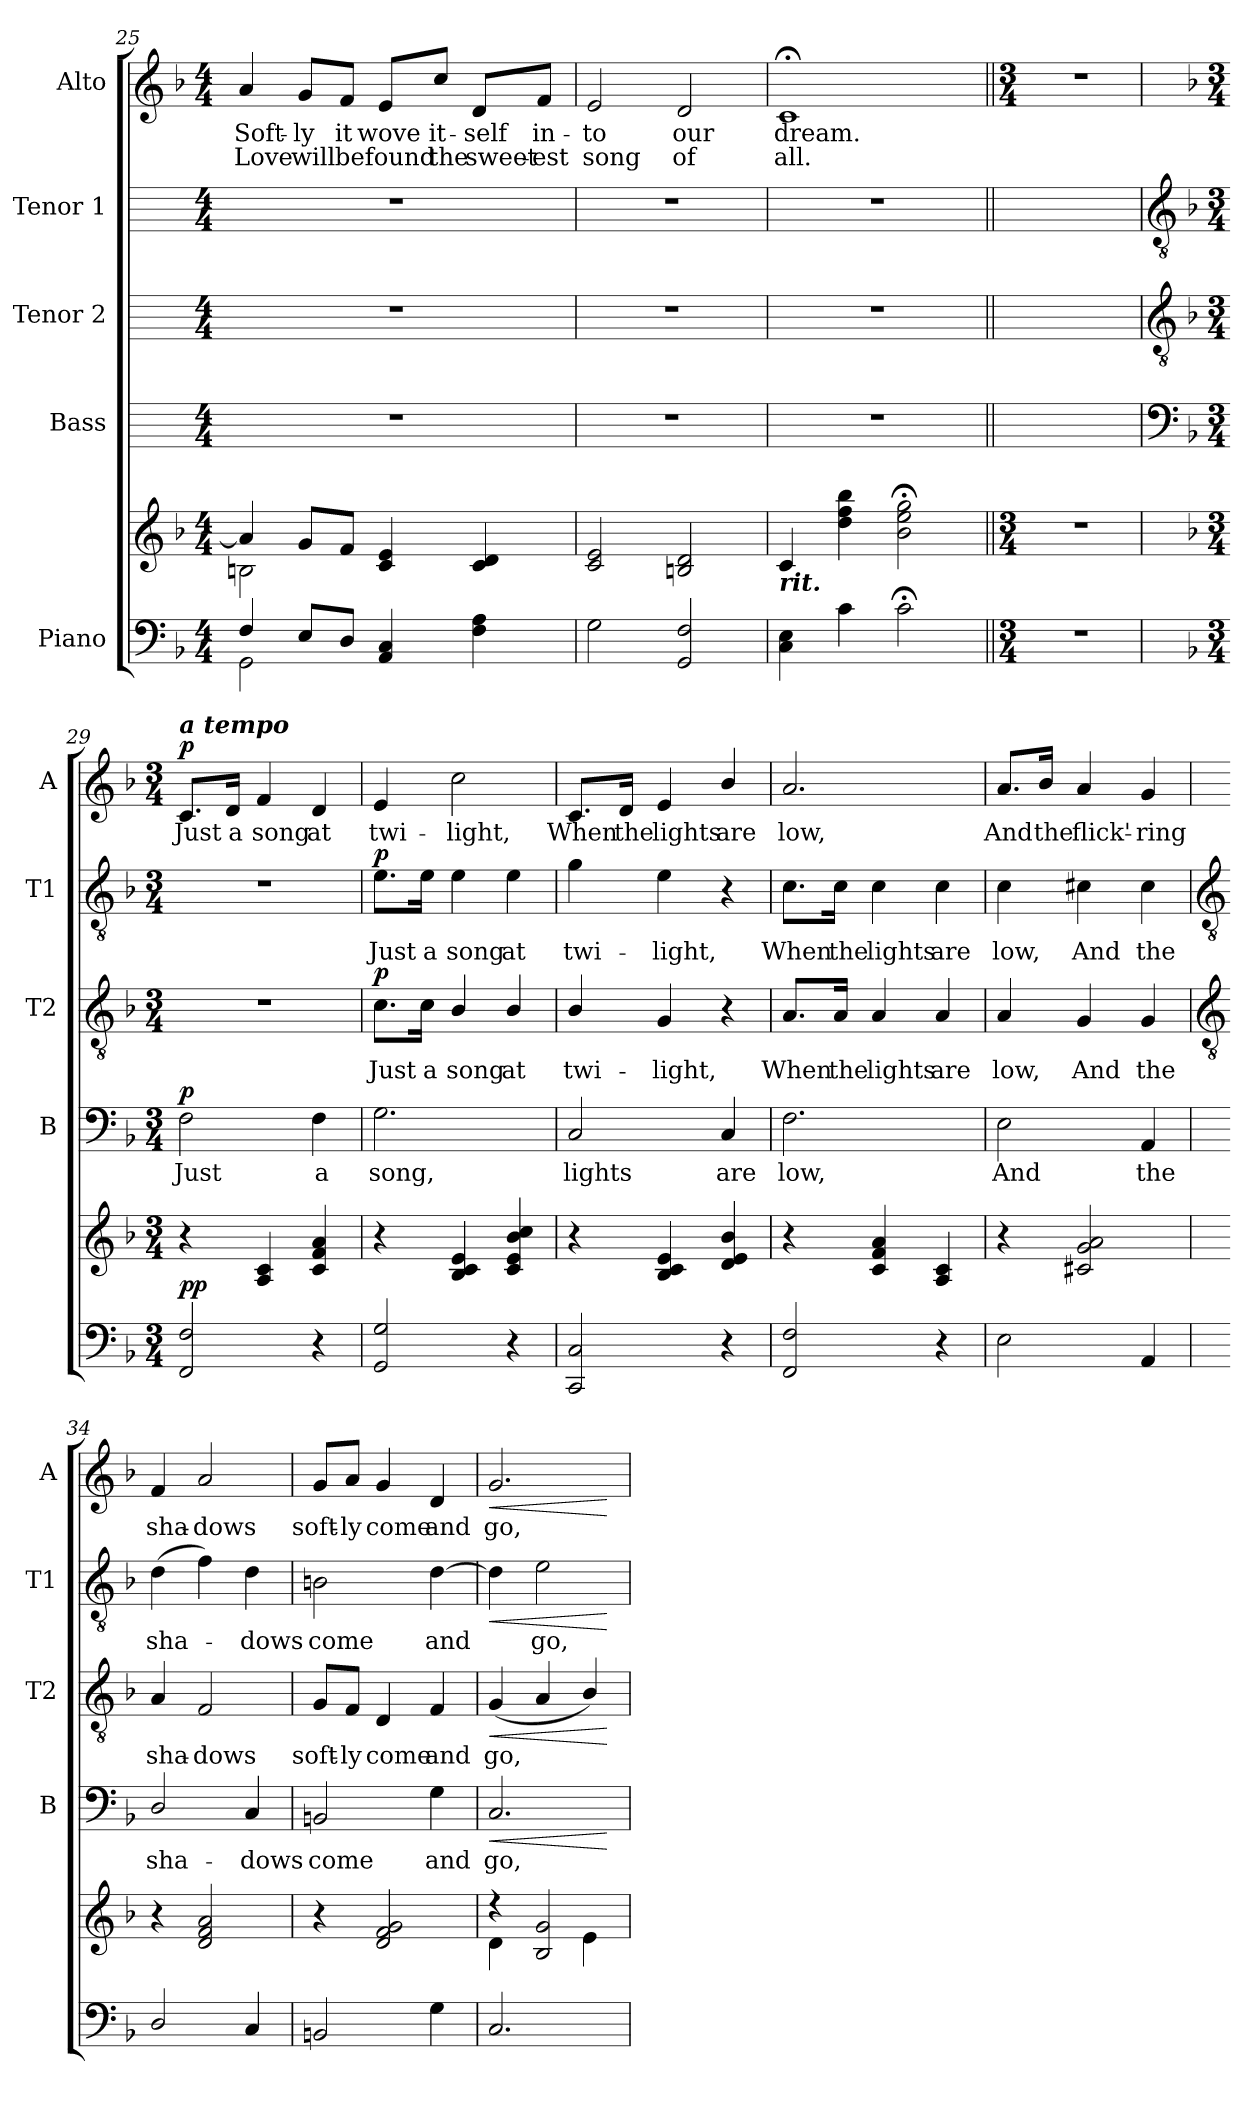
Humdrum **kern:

**kern	**kern	**dynam	**kern	**text	**dynam	**kern	**text	**dynam	**kern	**text	**dynam	**kern	**text	**text	**dynam
*part5	*part5	*part5	*part4	*part4	*part4	*part3	*part3	*part3	*part2	*part2	*part2	*part1	*part1	*part1	*part1
*staff6	*staff5	*staff5/6	*staff4	*staff4	*staff4	*staff3	*staff3	*staff3	*staff2	*staff2	*staff2	*staff1	*staff1	*staff1	*staff1
*I"Piano	*	*	*I"Bass	*	*	*I"Tenor 2	*	*	*I"Tenor 1	*	*	*I"Alto	*	*	*
*	*	*	*I'B	*	*	*I'T2	*	*	*I'T1	*	*	*I'A	*	*	*
*clefF4	*clefG2	*	*	*	*	*	*	*	*	*	*	*clefG2	*	*	*
*k[b-]	*k[b-]	*	*	*	*	*	*	*	*	*	*	*k[b-]	*	*	*
*F:	*F:	*	*	*	*	*	*	*	*	*	*	*F:	*	*	*
*M4/4	*M4/4	*	*M4/4	*	*	*M4/4	*	*	*M4/4	*	*	*M4/4	*	*	*
=25	=25	=25	=25	=25	=25	=25	=25	=25	=25	=25	=25	=25	=25	=25	=25
*^	*^	*	*	*	*	*	*	*	*	*	*	*	*	*	*
!	!	!	!	!	!	!	!	!	!	!	!	!	!	!	!LO:LY:b	!LO:LY:b	!
4F/	2GG\	4a/]	2Bn\	.	1r	.	.	1r	.	.	1r	.	.	4a	Soft-	-Love	.
!	!	!	!	!	!	!	!	!	!	!	!	!	!	!	!LO:LY:b	!LO:LY:b	!
8E/L	.	8g/L	.	.	.	.	.	.	.	.	.	.	.	8g/L	ly	will	.
!	!	!	!	!	!	!	!	!	!	!	!	!	!	!	!LO:LY:b	!LO:LY:b	!
8D/J	.	8f/J	.	.	.	.	.	.	.	.	.	.	.	8f/J	it	be	.
!	!	!	!	!	!	!	!	!	!	!	!	!	!	!	!LO:LY:b	!LO:LY:b	!
4AA 4C	2ryy	4c/ 4e/	2ryy	.	.	.	.	.	.	.	.	.	.	8e/L	wove	found	.
!	!	!	!	!	!	!	!	!	!	!	!	!	!	!	!LO:LY:b	!LO:LY:b	!
.	.	.	.	.	.	.	.	.	.	.	.	.	.	8cc/J	it-	-the	.
!	!	!	!	!	!	!	!	!	!	!	!	!	!	!	!LO:LY:b	!LO:LY:b	!
4F\ 4A\	.	4c/ 4d/	.	.	.	.	.	.	.	.	.	.	.	8d/L	self	sweet-	.
!	!	!	!	!	!	!	!	!	!	!	!	!	!	!	!LO:LY:b	!LO:LY:b	!
.	.	.	.	.	.	.	.	.	.	.	.	.	.	8f/J	-in-	-est	.
=26	=26	=26	=26	=26	=26	=26	=26	=26	=26	=26	=26	=26	=26	=26	=26	=26	=26
!	!	!	!	!	!	!	!	!	!	!	!	!	!	!	!LO:LY:b	!LO:LY:b	!
2G\	2ryy	2c/ 2e/	2ryy	.	1r	.	.	1r	.	.	1r	.	.	2e	to	song	.
!	!	!	!	!	!	!	!	!	!	!	!	!	!	!	!LO:LY:b	!LO:LY:b	!
2GG 2F	2ryy	2Bn/ 2d/	2ryy	.	.	.	.	.	.	.	.	.	.	2d	our	of	.
=27	=27	=27	=27	=27	=27	=27	=27	=27	=27	=27	=27	=27	=27	=27	=27	=27	=27
!	!	!LO:TX:b:Bi:t=rit.	!	!	!	!	!	!	!	!	!	!	!	!	!	!	!
!	!	!	!	!	!	!	!	!	!	!	!	!	!	!	!LO:LY:b	!LO:LY:b	!
4C\ 4E\	2ryy	4c/	2ryy	.	1r	.	.	1r	.	.	1r	.	.	1c;<	dream.	all.	.
4c\	.	4dd\ 4ff\ 4bb-\	.	.	.	.	.	.	.	.	.	.	.	.	.	.	.
2c;<\	2ryy	2b-\;< 2ee\;< 2gg\;<	2ryy	.	.	.	.	.	.	.	.	.	.	.	.	.	.
*v	*v	*	*	*	*	*	*	*	*	*	*	*	*	*	*	*	*
*	*v	*v	*	*	*	*	*	*	*	*	*	*	*	*	*	*
=28||	=28||	=28||	=28||	=28||	=28||	=28||	=28||	=28||	=28||	=28||	=28||	=28||	=28||	=28||	=28||
*M3/4	*M3/4	*	*	*	*	*	*	*	*	*	*	*M3/4	*	*	*
2.r	2.r	.	2.ryy	.	.	2.ryy	.	.	2.ryy	.	.	2.r	.	.	.
!!LO:LB:g=z
=29	=29	=29	=29	=29	=29	=29	=29	=29	=29	=29	=29	=29	=29	=29	=29
*	*	*	*clefF4	*	*	*clefGv2	*	*	*clefGv2	*	*	*	*	*	*
*	*	*	*k[b-]	*	*	*k[b-]	*	*	*k[b-]	*	*	*	*	*	*
*	*	*	*F:	*	*	*F:	*	*	*F:	*	*	*	*	*	*
*M3/4	*M3/4	*	*M3/4	*	*	*M3/4	*	*	*M3/4	*	*	*M3/4	*	*	*
!	!	!	!	!	!	!	!	!	!	!	!	!LO:TX:a:Bi:t=a tempo	!	!	!
!	!	!LO:DY:a=2	!	!LO:LY:b	!	!LO:N:vis=1	!	!	!LO:N:vis=1	!	!	!	!LO:LY:b	!	!
!	!	!LO:DY:n=1:b	!	!	!LO:DY:b	!	!	!	!	!	!	!	!	!	!LO:DY:b
2FF 2F	4r	p p	2F	Just	p	2.r	.	.	2.r	.	.	8.c/L	Just	.	p
!	!	!	!	!	!	!	!	!	!	!	!	!	!LO:LY:b	!	!
.	.	.	.	.	.	.	.	.	.	.	.	16d/Jk	a	.	.
!	!	!	!	!	!	!	!	!	!	!	!	!	!LO:LY:b	!	!
.	4A 4c	.	.	.	.	.	.	.	.	.	.	4f	song	.	.
!	!	!	!	!LO:LY:b	!	!	!	!	!	!	!	!	!LO:LY:b	!	!
4r	4c 4f 4a	.	4F	a	.	.	.	.	.	.	.	4d	at	.	.
=30	=30	=30	=30	=30	=30	=30	=30	=30	=30	=30	=30	=30	=30	=30	=30
!	!	!	!	!LO:LY:b	!	!	!LO:LY:b	!LO:DY:b	!	!LO:LY:b	!LO:DY:b	!	!LO:LY:b	!	!
2GG 2G	4r	.	2.G	song,	.	8.c\L	Just	p	8.e\L	Just	p	4e	twi-	.	.
!	!	!	!	!	!	!	!LO:LY:b	!	!	!LO:LY:b	!	!	!	!	!
.	.	.	.	.	.	16c\Jk	a	.	16e\Jk	a	.	.	.	.	.
!	!	!	!	!	!	!	!LO:LY:b	!	!	!LO:LY:b	!	!	!LO:LY:b	!	!
.	4B- 4c 4e	.	.	.	.	4B-/	song	.	4e	song	.	2cc	-light,	.	.
!	!	!	!	!	!	!	!LO:LY:b	!	!	!LO:LY:b	!	!	!	!	!
4r	4c 4e 4b- 4cc	.	.	.	.	4B-/	at	.	4e	at	.	.	.	.	.
=31	=31	=31	=31	=31	=31	=31	=31	=31	=31	=31	=31	=31	=31	=31	=31
!	!	!	!	!LO:LY:b	!	!	!LO:LY:b	!	!	!LO:LY:b	!	!	!LO:LY:b	!	!
2CC 2C	4r	.	2C	lights	.	4B-/	twi-	.	4g	twi-	.	8.c/L	When	.	.
!	!	!	!	!	!	!	!	!	!	!	!	!	!LO:LY:b	!	!
.	.	.	.	.	.	.	.	.	.	.	.	16d/Jk	the	.	.
!	!	!	!	!	!	!	!LO:LY:b	!	!	!LO:LY:b	!	!	!LO:LY:b	!	!
.	4B- 4c 4e	.	.	.	.	4G	-light,	.	4e	-light,	.	4e	lights	.	.
!	!	!	!	!LO:LY:b	!	!	!	!	!	!	!	!	!LO:LY:b	!	!
4r	4d 4e 4b-	.	4C	are	.	4r	.	.	4r	.	.	4b-/	are	.	.
=32	=32	=32	=32	=32	=32	=32	=32	=32	=32	=32	=32	=32	=32	=32	=32
!	!	!	!	!LO:LY:b	!	!	!LO:LY:b	!	!	!LO:LY:b	!	!	!LO:LY:b	!	!
2FF 2F	4r	.	2.F	low,	.	8.A/L	When	.	8.c\L	When	.	2.a	low,	.	.
!	!	!	!	!	!	!	!LO:LY:b	!	!	!LO:LY:b	!	!	!	!	!
.	.	.	.	.	.	16A/Jk	the	.	16c\Jk	the	.	.	.	.	.
!	!	!	!	!	!	!	!LO:LY:b	!	!	!LO:LY:b	!	!	!	!	!
.	4c 4f 4a	.	.	.	.	4A	lights	.	4c	lights	.	.	.	.	.
!	!	!	!	!	!	!	!LO:LY:b	!	!	!LO:LY:b	!	!	!	!	!
4r	4A 4c	.	.	.	.	4A	are	.	4c	are	.	.	.	.	.
=33	=33	=33	=33	=33	=33	=33	=33	=33	=33	=33	=33	=33	=33	=33	=33
!	!	!	!	!LO:LY:b	!	!	!LO:LY:b	!	!	!LO:LY:b	!	!	!LO:LY:b	!	!
2E	4r	.	2E	And	.	4A	low,	.	4c	low,	.	8.a/L	And	.	.
!	!	!	!	!	!	!	!	!	!	!	!	!	!LO:LY:b	!	!
.	.	.	.	.	.	.	.	.	.	.	.	16b-/Jk	the	.	.
!	!	!	!	!	!	!	!LO:LY:b	!	!	!LO:LY:b	!	!	!LO:LY:b	!	!
.	2c#X 2g 2a	.	.	.	.	4G	And	.	4c#X	And	.	4a	flick'-	.	.
!	!	!	!	!LO:LY:b	!	!	!LO:LY:b	!	!	!LO:LY:b	!	!	!LO:LY:b	!	!
4AA	.	.	4AA	the	.	4G	the	.	4c#	the	.	4g	-ring	.	.
!!LO:LB:g=z
=34	=34	=34	=34	=34	=34	=34	=34	=34	=34	=34	=34	=34	=34	=34	=34
*	*	*	*	*	*	*clefGv2	*	*	*clefGv2	*	*	*	*	*	*
*	*^	*	*	*	*	*	*	*	*	*	*	*	*	*	*
!	!	!	!	!	!LO:LY:b	!	!	!LO:LY:b	!	!	!LO:LY:b	!	!	!LO:LY:b	!	!
2D/	4r	2ryy	.	2D/	sha-	.	4A	sha-	.	(>4d	sha-	.	4f	sha-	.	.
!	!	!	!	!	!	!	!	!LO:LY:b	!	!	!	!	!	!LO:LY:b	!	!
.	2d/ 2f/ 2a/	.	.	.	.	.	2F	-dows	.	4f)	.	.	2a	-dows	.	.
!	!	!	!	!	!LO:LY:b	!	!	!	!	!	!LO:LY:b	!	!	!	!	!
4C	.	4ryy	.	4C	-dows	.	.	.	.	4d	dows	.	.	.	.	.
=35	=35	=35	=35	=35	=35	=35	=35	=35	=35	=35	=35	=35	=35	=35	=35	=35
!	!	!	!	!	!LO:LY:b	!	!	!LO:LY:b	!	!	!LO:LY:b	!	!	!LO:LY:b	!	!
2BBn	4r	2ryy	.	2BBn	come	.	8G/L	soft-	.	2Bn	come	.	8g/L	soft-	.	.
!	!	!	!	!	!	!	!	!LO:LY:b	!	!	!	!	!	!LO:LY:b	!	!
.	.	.	.	.	.	.	8F/J	-ly	.	.	.	.	8a/J	-ly	.	.
!	!	!	!	!	!	!	!	!LO:LY:b	!	!	!	!	!	!LO:LY:b	!	!
.	2d/ 2f/ 2g/	.	.	.	.	.	4D	come	.	.	.	.	4g	come	.	.
!	!	!	!	!	!LO:LY:b	!	!	!LO:LY:b	!	!	!LO:LY:b	!	!	!LO:LY:b	!	!
4G	.	4ryy	.	4G	and	.	4F	and	.	[4d	and	.	4d	and	.	.
=36	=36	=36	=36	=36	=36	=36	=36	=36	=36	=36	=36	=36	=36	=36	=36	=36
!	!	!	!	!	!LO:LY:b	!LO:HP:b	!	!LO:LY:b	!LO:HP:b	!	!	!LO:HP:b	!	!LO:LY:b	!	!LO:HP:b
2.C	4r	4d\	.	2.C	go,	<	(<4G	go,	<	4d]	.	<	2.g	go,	.	<
!	!	!	!	!	!	!	!	!	!	!	!LO:LY:b	!	!	!	!	!
.	2B-/ 2g/	4ryy	.	.	.	.	4A	.	.	2e	go,	.	.	.	.	.
.	.	4e\	.	.	.	.	4B-/)	.	.	.	.	.	.	.	.	.
*	*v	*v	*	*	*	*	*	*	*	*	*	*	*	*	*	*
.	.	.	.	.	[	.	.	[	.	.	[	.	.	.	[
=	=	=	=	=	=	=	=	=	=	=	=	=	=	=	=
*-	*-	*-	*-	*-	*-	*-	*-	*-	*-	*-	*-	*-	*-	*-	*-
